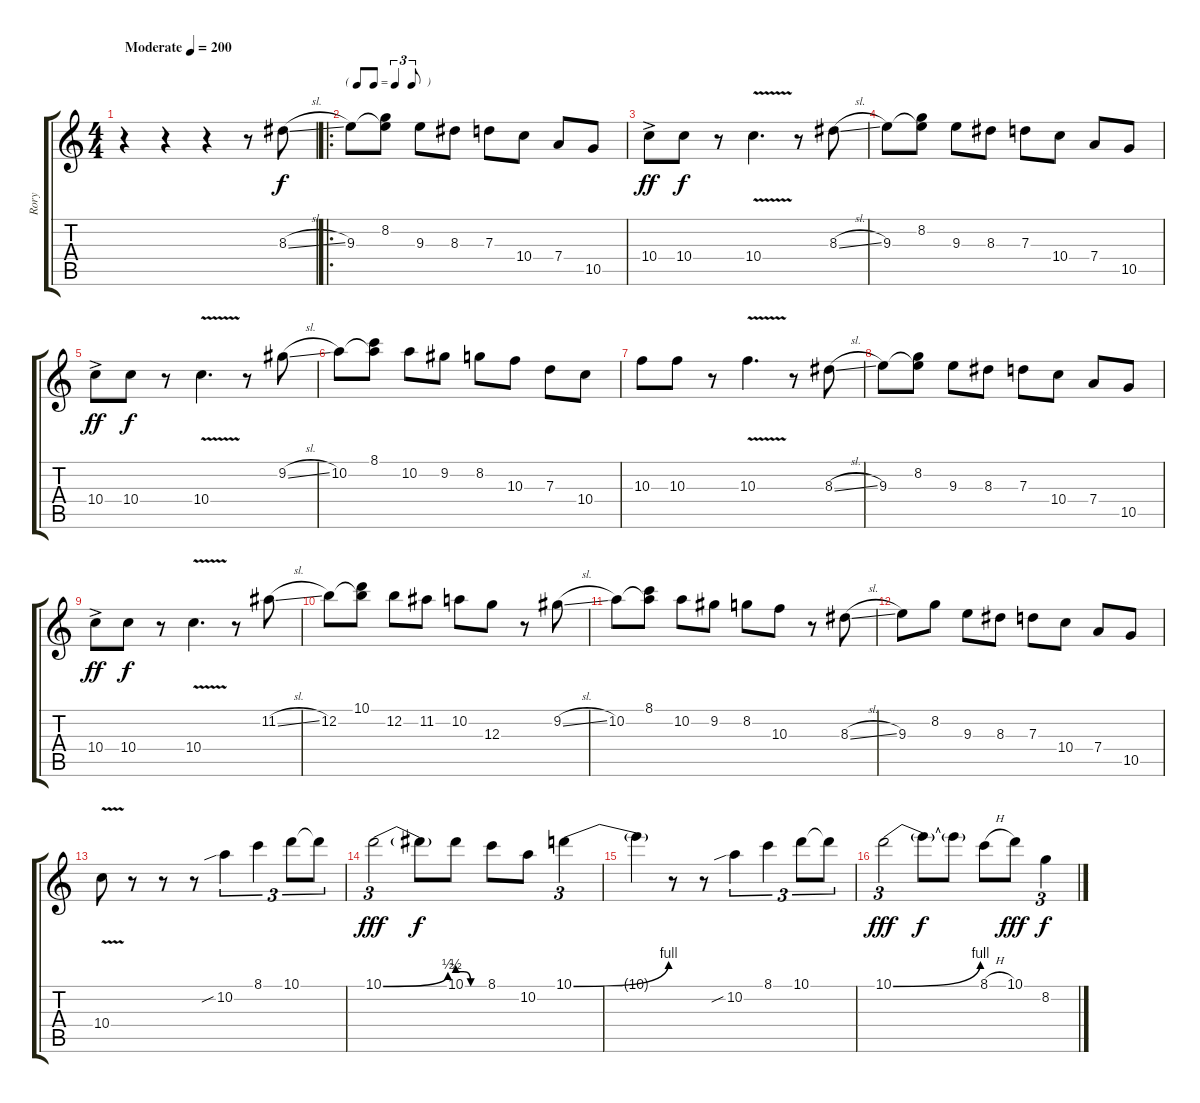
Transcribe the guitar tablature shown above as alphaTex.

\track ("Rory" "Rory") {instrument overdrivenguitar}
\staff {score tabs}
\tuning (E4 B3 G3 D3 A2 E2) {hide}
\ts (4 4)
\tempo (200 "Moderate")
\clef g2
\ks c
r.4{dy f instrument overdrivenguitar} r.4 r.4 r.8 8.3{sl}.8 |
\ro
\tf triplet8th
9.3.8 (8.2 9.3{t}).8 9.3.8 8.3.8 7.3.8 10.4.8 7.4.8 10.5.8 |
10.4{ac}.8{dy ff} 10.4.8{dy f} r.8 10.4{v}.4{d} r.8 8.3{sl}.8 |
9.3.8 (8.2 9.3{t}).8 9.3.8 8.3.8 7.3.8 10.4.8 7.4.8 10.5.8 |
10.4{ac}.8{dy ff} 10.4.8{dy f} r.8 10.4{v}.4{d} r.8 9.2{sl}.8 |
10.2.8 (8.1 10.2{t}).8 10.2.8 9.2.8 8.2.8 10.3.8 7.3.8 10.4.8 |
10.3.8 10.3.8 r.8 10.3{v}.4{d} r.8 8.3{sl}.8 |
9.3.8 (8.2 9.3{t}).8 9.3.8 8.3.8 7.3.8 10.4.8 7.4.8 10.5.8 |
10.4{ac}.8{dy ff} 10.4.8{dy f} r.8 10.4{v}.4{d} r.8 11.2{sl}.8 |
12.2.8 (10.1 12.2{t}).8 12.2.8 11.2.8 10.2.8 12.3.8 r.8 9.2{sl}.8 |
10.2.8 (8.1 10.2{t}).8 10.2.8 9.2.8 8.2.8 10.3.8 r.8 8.3{sl}.8 |
9.3.8 8.2.8 9.3.8 8.3.8 7.3.8 10.4.8 7.4.8 10.5.8 |
10.4{v}.8 r.8 r.8 r.8 10.2{sib}.4{tu (3 2)} 8.1.4{tu (3 2)} 10.1.8{tu (3 2)} 10.1{t}.8{tu (3 2)} |
10.1{be (bend 0 0 60 2)}.2{tu (3 2) dy fff} 10.1{t}.8{dy f} 10.1{be (custom 0 2 15 2 30 0 60 0)}.8 8.1.8 10.2.8 10.1{be (bend 0 0 60 4)}.4{tu (3 2)} |
10.1{t}.4 r.8 r.8 10.2{sib}.4{tu (3 2)} 8.1.4{tu (3 2)} 10.1.8{tu (3 2)} 10.1{t}.8{tu (3 2)} |
10.1{be (bend 0 0 60 4)}.2{tu (3 2) dy fff} 10.1{t}.8{dy f} 10.1{t}.8 8.1{h}.8 10.1.8{dy fff} 8.2.4{tu (3 2) dy f}
